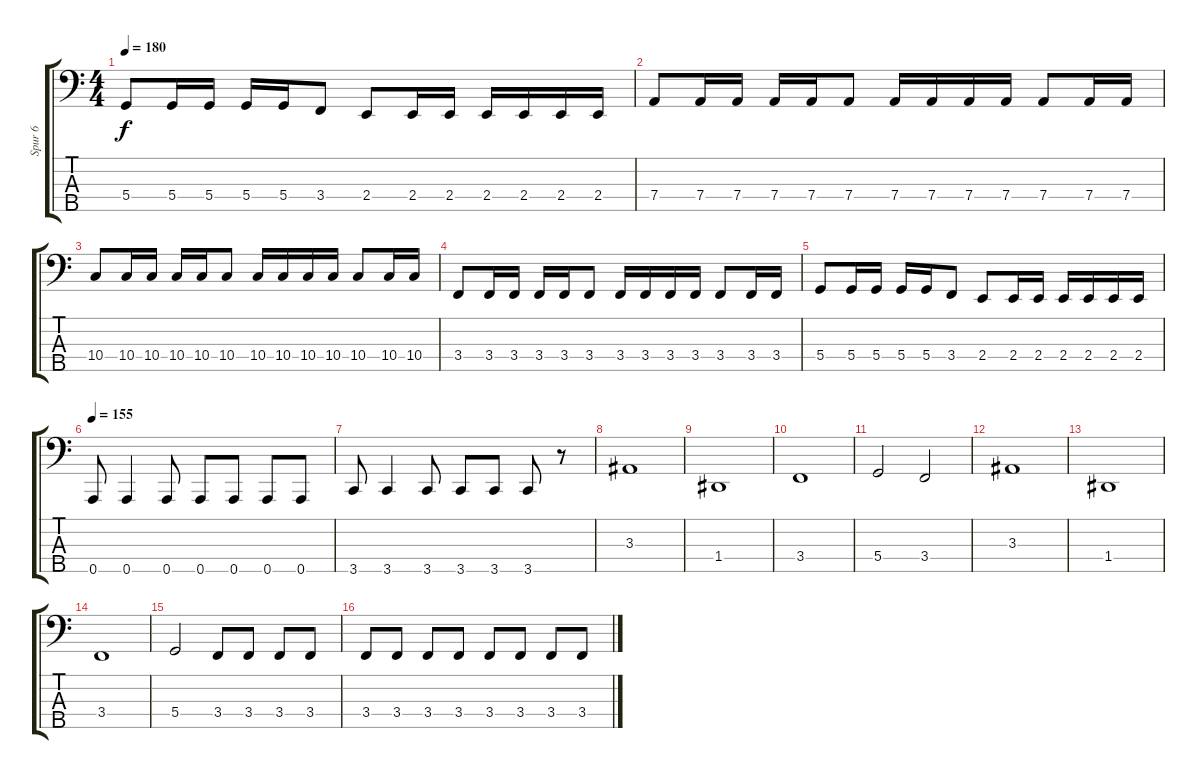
\track ("Spur 6" "Spur 6") {instrument electricbasspick}
\staff {score tabs}
\tuning (F2 C2 G1 D1 A0) {hide}
\ts (4 4)
\tempo 180
\clef f4
\ks c
5.4.8{dy f} 5.4.16 5.4.16 5.4.16 5.4.16 3.4.8 2.4.8 2.4.16 2.4.16 2.4.16 2.4.16 2.4.16 2.4.16 |
7.4.8 7.4.16 7.4.16 7.4.16 7.4.16 7.4.8 7.4.16 7.4.16 7.4.16 7.4.16 7.4.8 7.4.16 7.4.16 |
10.4.8 10.4.16 10.4.16 10.4.16 10.4.16 10.4.8 10.4.16 10.4.16 10.4.16 10.4.16 10.4.8 10.4.16 10.4.16 |
3.4.8 3.4.16 3.4.16 3.4.16 3.4.16 3.4.8 3.4.16 3.4.16 3.4.16 3.4.16 3.4.8 3.4.16 3.4.16 |
5.4.8 5.4.16 5.4.16 5.4.16 5.4.16 3.4.8 2.4.8 2.4.16 2.4.16 2.4.16 2.4.16 2.4.16 2.4.16 |
\tempo 155
0.5.8 0.5.4 0.5.8 0.5.8 0.5.8 0.5.8 0.5.8 |
3.5.8 3.5.4 3.5.8 3.5.8 3.5.8 3.5.8 r.8 |
3.3.1 |
1.4.1 |
3.4.1 |
5.4.2 3.4.2 |
3.3.1 |
1.4.1 |
3.4.1 |
5.4.2 3.4.8 3.4.8 3.4.8 3.4.8 |
3.4.8 3.4.8 3.4.8 3.4.8 3.4.8 3.4.8 3.4.8 3.4.8
